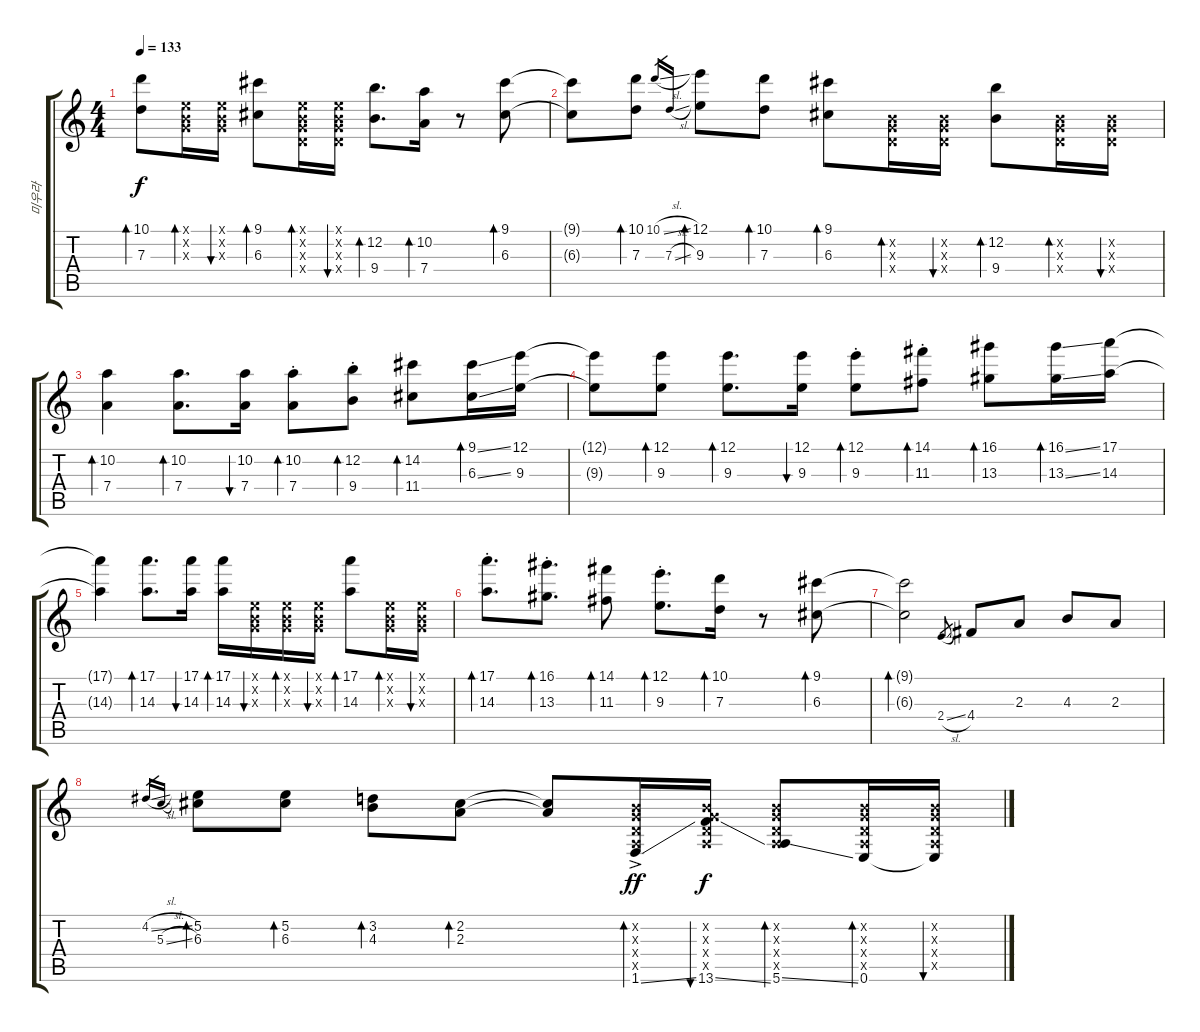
\track ("미우라" "미우라") {instrument acousticguitarsteel}
\staff {score tabs}
\tuning (E4 B3 G3 D3 A2 E2) {hide}
\ts (4 4)
\tempo 133
\clef g2
\ks c
(10.1 7.3).8{bd 30 dy f} (0.1{x} 0.2{x} 0.3{x}).16{bd 30} (0.1{x} 0.2{x} 0.3{x}).16{bu 30} (9.1 6.3).8{bd 30} (0.1{x} 0.2{x} 0.3{x} 0.4{x}).16{bd 30} (0.1{x} 0.2{x} 0.3{x} 0.4{x}).16{bu 30} (12.2 9.4).8{d bd 30} (10.2 7.4).16{bd 30} r.8 (9.1 6.3).8{bd 30} |
(9.1{t} 6.3{t}).8 (10.1 7.3).8{bd 30} 10.1{sl}.16{gr} 7.3{sl}.16{gr} (12.1 9.3).8{bd 30} (10.1 7.3).8{bd 30} (9.1 6.3).8{bd 30} (0.2{x} 0.3{x} 0.4{x}).16{bd 30} (0.2{x} 0.3{x} 0.4{x}).16{bu 30} (12.2 9.4).8{bd 30} (0.2{x} 0.3{x} 0.4{x}).16{bd 30} (0.2{x} 0.3{x} 0.4{x}).16{bu 30} |
(10.2 7.4).4{bd 30} (10.2 7.4).8{d bd 30} (10.2 7.4).16{bu 30} (10.2{st} 7.4{st}).8{bd 30} (12.2{st} 9.4{st}).8{bd 30} (14.2 11.4).8{bd 30} (9.1{ss} 6.3{ss}).16{bd 30} (12.1 9.3).16 |
(12.1{t} 9.3{t}).8 (12.1 9.3).8{bd 30} (12.1 9.3).8{d bd 30} (12.1 9.3).16{bu 30} (12.1{st} 9.3{st}).8{bd 30} (14.1{st} 11.3{st}).8{bd 30} (16.1 13.3).8{bd 30} (16.1{ss} 13.3{ss}).16{bd 30} (17.1 14.3).16 |
(17.1{t} 14.3{t}).4 (17.1 14.3).8{d bd 30} (17.1 14.3).16{bu 30} (17.1 14.3).16{bd 30} (0.1{x} 0.2{x} 0.3{x}).16{bu 30} (0.1{x} 0.2{x} 0.3{x}).16{bd 30} (0.1{x} 0.2{x} 0.3{x}).16{bu 30} (17.1 14.3).8{bd 30} (0.1{x} 0.2{x} 0.3{x}).16{bd 30} (0.1{x} 0.2{x} 0.3{x}).16{bu 30} |
(17.1{st} 14.3{st}).8{d bd 30} (16.1{st} 13.3{st}).8{d bd 30} (14.1 11.3).8{bd 30} (12.1{st} 9.3{st}).8{d bd 30} (10.1 7.3).16{bd 30} r.8 (9.1 6.3).8{bd 30} |
(9.1{t} 6.3{t}).2{bd 30} 2.4{sl}.8{gr} 4.4.8 2.3.8 4.3.8 2.3.8 |
4.2{sl}.16{gr} 5.3{sl}.16{gr} (5.2 6.3).8{bd 30} (5.2 6.3).8{bd 30} (3.2 4.3).8{bd 30} (2.2 2.3).8{bd 30} (2.2{t} 2.3{t}).8 (0.2{x} 0.3{x} 0.4{x} 0.5{x} 1.6{ss ac}).16{bd 30 dy ff} (0.2{x} 0.3{x} 0.4{x} 0.5{x} 13.6{ss}).16{bu 30 dy f} (0.2{x} 0.3{x} 0.4{x} 0.5{x} 5.6{ss}).8{bd 30} (0.2{x} 0.3{x} 0.4{x} 0.5{x} 0.6).16{bd 30} (0.2{x} 0.3{x} 0.4{x} 0.5{x} 0.6{t}).16{bu 30}
